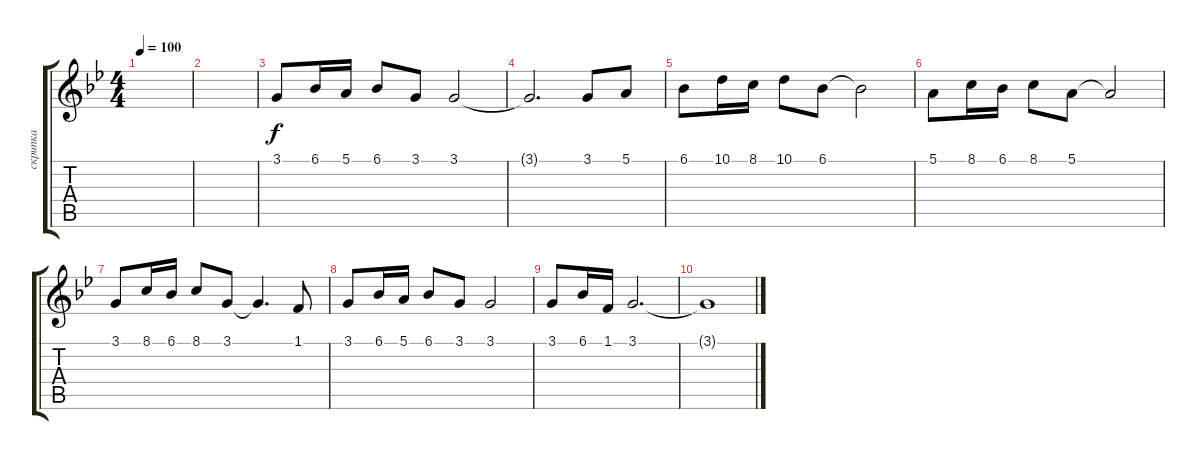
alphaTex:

\track ("скрипка" "скрипка") {instrument viola}
\staff {score tabs}
\tuning (E4 B3 G3 D3 A2 E2) {hide}
\ts (4 4)
\tempo 100
\clef g2
\ks gminor
|
|
3.1.8 6.1.16 5.1.16 6.1.8 3.1.8 3.1.2 |
3.1{t}.2{d} 3.1.8 5.1.8 |
6.1.8 10.1.16 8.1.16 10.1.8 6.1.8 6.1{t}.2 |
5.1.8 8.1.16 6.1.16 8.1.8 5.1.8 5.1{t}.2 |
3.1.8 8.1.16 6.1.16 8.1.8 3.1.8 3.1{t}.4{d} 1.1.8 |
3.1.8 6.1.16 5.1.16 6.1.8 3.1.8 3.1.2 |
3.1.8 6.1.16 1.1.16 3.1.2{d} |
3.1{t}.1
